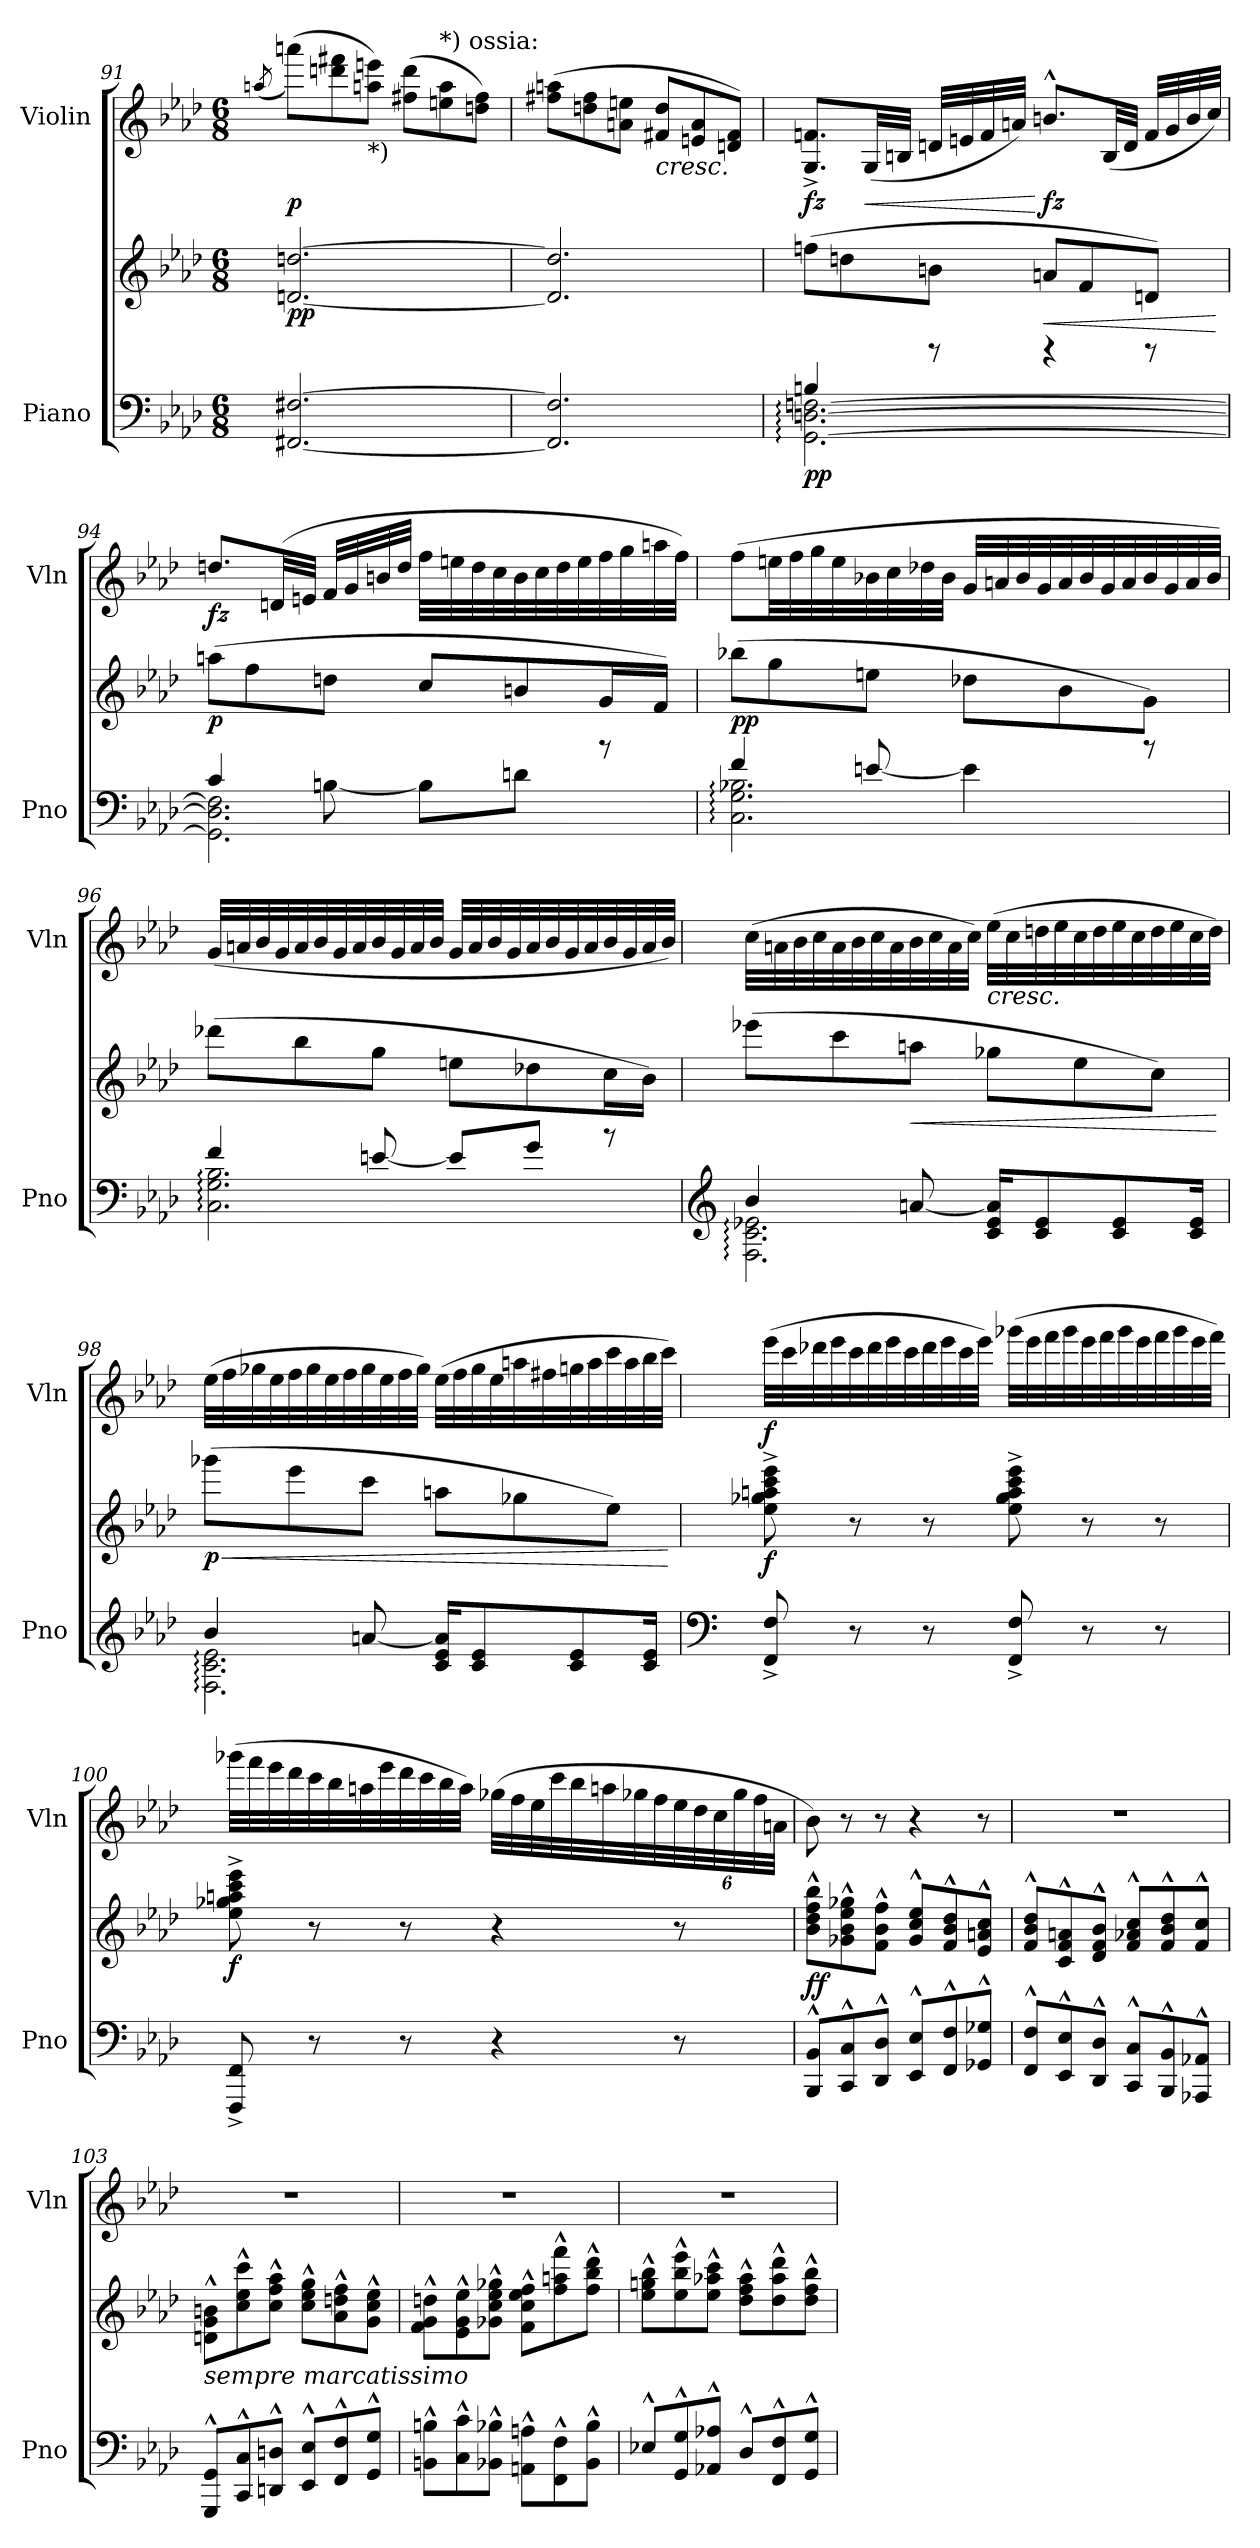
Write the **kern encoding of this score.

**kern	**kern	**dynam	**kern	**dynam
*part2	*part2	*part2	*part1	*part1
*staff3	*staff2	*staff2/3	*staff1	*staff1
*I"Piano	*	*	*I"Violin	*
*I'Pno	*	*	*I'Vln	*
*clefF4	*clefG2	*	*clefG2	*
*k[b-e-a-d-]	*k[b-e-a-d-]	*	*k[b-e-a-d-]	*
*M6/8	*M6/8	*	*M6/8	*
=91	=91	=91	=91	=91
.	.	.	(>8qaan/	.
!	!	!LO:DY:b	!	!LO:DY:b
[2.FF#X/ [2.F#X/	[2.dn/ [2.ddn/	pp	(>8aaan\L)	p
.	.	.	8dddn\ 8fff#X\	.
!	!	!	!LO:TX:b:t=*)	!
.	.	.	8aa\ 8eeen\J)	.
.	.	.	(>8ff#X\ 8ddd\L	.
!	!	!	!LO:TX:a:t=*) ossia&colon;	!
.	.	.	8een\ 8aa\	.
.	.	.	8ddn\ 8ff#\J)	.
!!LO:LB:g=z
=92	=92	=92	=92	=92
2.FF#/] 2.F#/]	2.d/] 2.dd/]	.	(>8ff#X\ 8aan\L	.
.	.	.	8ddn\ 8ff#\	.
.	.	.	8an\ 8een\J	.
!	!	!	!	!LO:HP:b
.	.	.	8f#X/ 8dd/L	<
.	.	.	8en/ 8a/	.
.	.	.	8dn/ 8f#/J)	.
=93	=93	=93	=93	=93
*^	*	*	*	*
!	!	!	!LO:DY:b=2	!	!LO:DY:b
[2.GG\: [2.Dn\: [2.Fn\:	4Bn/	(>8ffn\L	pp	8.G/^ 8.fn/^L	fz
.	.	8ddn\	.	.	.
!	!	!	!	!	!LO:HP:b
.	.	.	.	(<32G/LL	<
.	.	.	.	32Bn/JJJ	.
.	8rb	8bn\J	.	32dn/LLL	.
.	.	.	.	32en/	.
.	.	.	.	32f/	.
.	.	.	.	32an/JJJ)	.
!	!	!	!LO:HP:b	!	!LO:DY:n=1:b
.	4rb	8an/L	<	8.bn^^/L	[ fz
.	.	8f/	.	.	.
.	.	.	.	(<32B/LL	.
.	.	.	.	32d/JJJ	.
.	8rb	8dn/J)	.	32f/LLL	.
.	.	.	.	32g/	.
.	.	.	.	32b/	.
.	.	.	.	32cc/JJJ)	.
*v	*v	*	*	*	*
.	.	[	.	[
=94	=94	=94	=94	=94
*^	*	*	*	*
!	!	!	!LO:DY:b	!	!LO:DY:b
2.GG\] 2.D\] 2.Fn\]	4c/	(>8aan\L	p	8.ddn/L	fz
.	.	8ff\	.	.	.
.	.	.	.	(>32dn/LL	.
.	.	.	.	32en/JJJ	.
.	[8Bn\	8ddn\J	.	32f/LLL	.
.	.	.	.	32g/	.
.	.	.	.	32bn/	.
.	.	.	.	32dd/JJJ	.
.	8B\L]	8cc/L	.	32ff\LLL	.
.	.	.	.	32een\	.
.	.	.	.	32dd\	.
.	.	.	.	32cc\	.
.	8dn\J	8bn/	.	32b\	.
.	.	.	.	32cc\	.
.	.	.	.	32dd\	.
.	.	.	.	32ee\	.
.	8rb	16g/L	.	32ff\	.
.	.	.	.	32gg\	.
.	.	16f/JJ)	.	32aan\	.
.	.	.	.	32ff\JJJ)	.
!!LO:LB:g=z
=95	=95	=95	=95	=95	=95
!	!	!	!LO:DY:b	!	!
2.C\: 2.G\: 2.B-X\:	4f/	(>8bb-X\L	pp	(>8ff\L	.
.	.	8gg\	.	32een\LL	.
.	.	.	.	32ff\	.
.	.	.	.	32gg\	.
.	.	.	.	32ee\	.
.	[8en/	8een\J	.	32b-X\	.
.	.	.	.	32cc\	.
.	.	.	.	32dd-X\	.
.	.	.	.	32b-\JJJ	.
.	4e\]	8dd-X\L	.	32g/LLL	.
.	.	.	.	32an/	.
.	.	.	.	32b-/	.
.	.	.	.	32g/	.
.	.	8b-\	.	32a/	.
.	.	.	.	32b-/	.
.	.	.	.	32g/	.
.	.	.	.	32a/	.
.	8rb	8g\J)	.	32b-/	.
.	.	.	.	32g/	.
.	.	.	.	32a/	.
.	.	.	.	32b-/JJJ)	.
=96	=96	=96	=96	=96	=96
2.C\: 2.G\: 2.B-\:	4f/	(>8ddd-X\L	.	(>32g/LLL	.
.	.	.	.	32an/	.
.	.	.	.	32b-/	.
.	.	.	.	32g/	.
.	.	8bb-\	.	32a/	.
.	.	.	.	32b-/	.
.	.	.	.	32g/	.
.	.	.	.	32a/	.
.	[8en/	8gg\J	.	32b-/	.
.	.	.	.	32g/	.
.	.	.	.	32a/	.
.	.	.	.	32b-/JJJ	.
.	8e/L]	8een\L	.	32g/LLL	.
.	.	.	.	32a/	.
.	.	.	.	32b-/	.
.	.	.	.	32g/	.
.	8g/J	8dd-X\	.	32a/	.
.	.	.	.	32b-/	.
.	.	.	.	32g/	.
.	.	.	.	32a/	.
.	8rb	16cc\L	.	32b-/	.
.	.	.	.	32g/	.
.	.	16b-\JJ)	.	32a/	.
.	.	.	.	32b-/JJJ)	.
!!LO:PB:g=z
=97	=97	=97	=97	=97	=97
*clefG2	*	*	*	*	*
2.F\: 2.c\: 2.e-X\:	4b-/	(>8eee-X\L	.	(>32cc\LLL	.
.	.	.	.	32an\	.
.	.	.	.	32b-\	.
.	.	.	.	32cc\	.
.	.	8ccc\	.	32a\	.
.	.	.	.	32b-\	.
.	.	.	.	32cc\	.
.	.	.	.	32a\	.
!	!	!	!LO:HP:b	!	!
.	[8an/	8aan\J	<	32b-\	.
.	.	.	.	32cc\	.
.	.	.	.	32a\	.
.	.	.	.	32cc\JJJ)	.
!	!	!	!	!LO:TX:b:i:t=cresc.	!
.	16c/ 16e-/ 16a/]KL	8gg-X\L	.	(>32ee-\LLL	.
.	.	.	.	32cc\	.
.	8c/ 8e-/	.	.	32ddn\	.
.	.	.	.	32ee-\	.
.	.	8ee-\	.	32cc\	.
.	.	.	.	32dd\	.
.	8c/ 8e-/	.	.	32ee-\	.
.	.	.	.	32cc\	.
.	.	8cc\J)	.	32dd\	.
.	.	.	.	32ee-\	.
.	16c/ 16e-/Jk	.	.	32cc\	.
.	.	.	.	32dd\JJJ)	.
*v	*v	*	*	*	*
.	.	[	.	.
=98	=98	=98	=98	=98
*^	*	*	*	*
!	!	!	!LO:HP:b	!	!
!	!	!	!LO:DY:n=1:b	!	!
2.F\: 2.c\: 2.e-\:	4b-/	(>8ggg-X\L	< p	(>32ee-\LLL	.
.	.	.	.	32ff\	.
.	.	.	.	32gg-X\	.
.	.	.	.	32ee-\	.
.	.	8eee-\	.	32ff\	.
.	.	.	.	32gg-\	.
.	.	.	.	32ee-\	.
.	.	.	.	32ff\	.
.	[8an/	8ccc\J	.	32gg-\	.
.	.	.	.	32ee-\	.
.	.	.	.	32ff\	.
.	.	.	.	32gg-\JJJ)	.
.	16c/ 16e-/ 16a/]KL	8aan\L	.	(>32ee-\LLL	.
.	.	.	.	32ff\	.
.	8c/ 8e-/	.	.	32gg-\	.
.	.	.	.	32ee-\	.
.	.	8gg-X\	.	32aan\	.
.	.	.	.	32ff#X\	.
.	8c/ 8e-/	.	.	32ggn\	.
.	.	.	.	32aa\	.
.	.	8ee-\J)	.	32ccc\	.
.	.	.	.	32aa\	.
.	16c/ 16e-/Jk	.	.	32bb-\	.
.	.	.	.	32ccc\JJJ)	.
*v	*v	*	*	*	*
.	.	[	.	.
!!LO:LB:g=z
=99	=99	=99	=99	=99
*clefF4	*	*	*	*
!	!	!LO:DY:b	!	!LO:DY:b
8FF/^ 8F/^	8ee-\^ 8gg-X\^ 8aan\^ 8ccc\^ 8eee-\^	f	(>32eee-\LLL	f
.	.	.	32ccc\	.
.	.	.	32ddd-X\	.
.	.	.	32eee-\	.
8r	8r	.	32ccc\	.
.	.	.	32ddd-\	.
.	.	.	32eee-\	.
.	.	.	32ccc\	.
8r	8r	.	32ddd-\	.
.	.	.	32eee-\	.
.	.	.	32ccc\	.
.	.	.	32eee-\JJJ)	.
8FF/^ 8F/^	8ee-\^ 8gg-\^ 8aa\^ 8ccc\^ 8eee-\^	.	(>32ggg-X\LLL	.
.	.	.	32eee-\	.
.	.	.	32fff\	.
.	.	.	32ggg-\	.
8r	8r	.	32eee-\	.
.	.	.	32fff\	.
.	.	.	32ggg-\	.
.	.	.	32eee-\	.
8r	8r	.	32fff\	.
.	.	.	32ggg-\	.
.	.	.	32eee-\	.
.	.	.	32fff\JJJ)	.
=100	=100	=100	=100	=100
!	!	!LO:DY:b	!	!
8FFF/^ 8FF/^	8ee-\^ 8gg-X\^ 8aan\^ 8ccc\^ 8eee-\^	f	(>32ggg-X\LLL	.
.	.	.	32fff\	.
.	.	.	32eee-\	.
.	.	.	32ddd-\	.
8r	8r	.	32ccc\	.
.	.	.	32bb-\	.
.	.	.	32aan\	.
.	.	.	32eee-\	.
8r	8r	.	32ddd-\	.
.	.	.	32ccc\	.
.	.	.	32bb-\	.
.	.	.	32aa\JJJ)	.
4r	4r	.	(>32gg-X\LLL	.
.	.	.	32ff\	.
.	.	.	32ee-\	.
.	.	.	32ccc\	.
.	.	.	32bb-\	.
.	.	.	32aan\	.
.	.	.	32gg-X\	.
.	.	.	32ff\	.
*	*	*	*Xbrackettup	*
8r	8r	.	48ee-\	.
.	.	.	48dd-\	.
.	.	.	48cc\	.
.	.	.	48gg-\	.
.	.	.	48ff\	.
.	.	.	48an\JJJ	.
!!LO:LB:g=z
=101	=101	=101	=101	=101
!	!	!LO:DY:b	!	!
8BBB-/^^ 8BB-/^^L	8b-\^^ 8dd-\^^ 8ff\^^ 8bb-\^^L	ff	8b-\)	.
8CC/^^ 8C/^^	8g-X\^^ 8b-\^^ 8ee-\^^ 8gg-X\^^	.	8r	.
8DD-/^^ 8D-/^^J	8f\^^ 8b-\^^ 8ff\^^J	.	8r	.
8EE-/^^ 8E-/^^L	8g-/^^ 8cc/^^ 8ee-/^^L	.	4r	.
8FF/^^ 8F/^^	8f/^^ 8b-/^^ 8dd-/^^	.	.	.
8GG-X/^^ 8G-X/^^J	8e-/^^ 8an/^^ 8cc/^^J	.	8r	.
=102	=102	=102	=102	=102
8FF/^^ 8F/^^L	8f/^^ 8b-/^^ 8dd-/^^L	.	2.r	.
8EE-/^^ 8E-/^^	8c/^^ 8f/^^ 8an/^^	.	.	.
8DD-/^^ 8D-/^^J	8d-/^^ 8f/^^ 8b-/^^J	.	.	.
8CC/^^ 8C/^^L	8f/^^ 8a-X/^^ 8cc/^^L	.	.	.
8BBB-/^^ 8BB-/^^	8f/^^ 8b-/^^ 8dd-/^^	.	.	.
8AAA-X/^^ 8AA-X/^^J	8f/^^ 8cc/^^J	.	.	.
=103	=103	=103	=103	=103
!	!LO:TX:b:i:t=sempre marcatissimo	!	!	!
8GGG/^^ 8GG/^^L	8dn\^^ 8g\^^ 8bn\^^L	.	2.r	.
8CC/^^ 8C/^^	8cc\^^ 8ee-\^^ 8ccc\^^	.	.	.
8DDn/^^ 8Dn/^^J	8cc\^^ 8ff\^^ 8aa-\^^J	.	.	.
8EE-/^^ 8E-/^^L	8cc\^^ 8ee-\^^ 8gg\^^L	.	.	.
8FF/^^ 8F/^^	8a-\^^ 8ddn\^^ 8ff\^^	.	.	.
8GG/^^ 8G/^^J	8g\^^ 8cc\^^ 8ee-\^^J	.	.	.
=104	=104	=104	=104	=104
8BBn\^^ 8Bn\^^L	8f\^^ 8g\^^ 8ddn\^^L	.	2.r	.
8C\^^ 8c\^^	8e-\^^ 8g\^^ 8ee-\^^	.	.	.
8BB-X\^^ 8B-X\^^J	8g-X\^^ 8cc\^^ 8ee-\^^ 8gg-X\^^J	.	.	.
8AAn\^^ 8An\^^L	8f\^^ 8cc\^^ 8ee-\^^ 8ff\^^L	.	.	.
8FF\^^ 8F\^^	8ff\^^ 8aan\^^ 8fff\^^	.	.	.
8BB-\^^ 8B-\^^J	8ff\^^ 8bb-\^^ 8ddd-\^^J	.	.	.
=105	=105	=105	=105	=105
8E-X^^/L	8ee-\^^ 8ggn\^^ 8bb-\^^L	.	2.r	.
8GG/^^ 8G/^^	8ee-\^^ 8bb-\^^ 8eee-\^^	.	.	.
8AA-X/^^ 8A-X/^^J	8ee-\^^ 8aa-X\^^ 8ccc\^^J	.	.	.
8D-^^/L	8dd-\^^ 8ff\^^ 8aa-\^^L	.	.	.
8FF/^^ 8F/^^	8dd-\^^ 8aa-\^^ 8ddd-\^^	.	.	.
8GG/^^ 8G/^^J	8dd-\^^ 8ff\^^ 8bb-\^^J	.	.	.
=	=	=	=	=
*-	*-	*-	*-	*-
